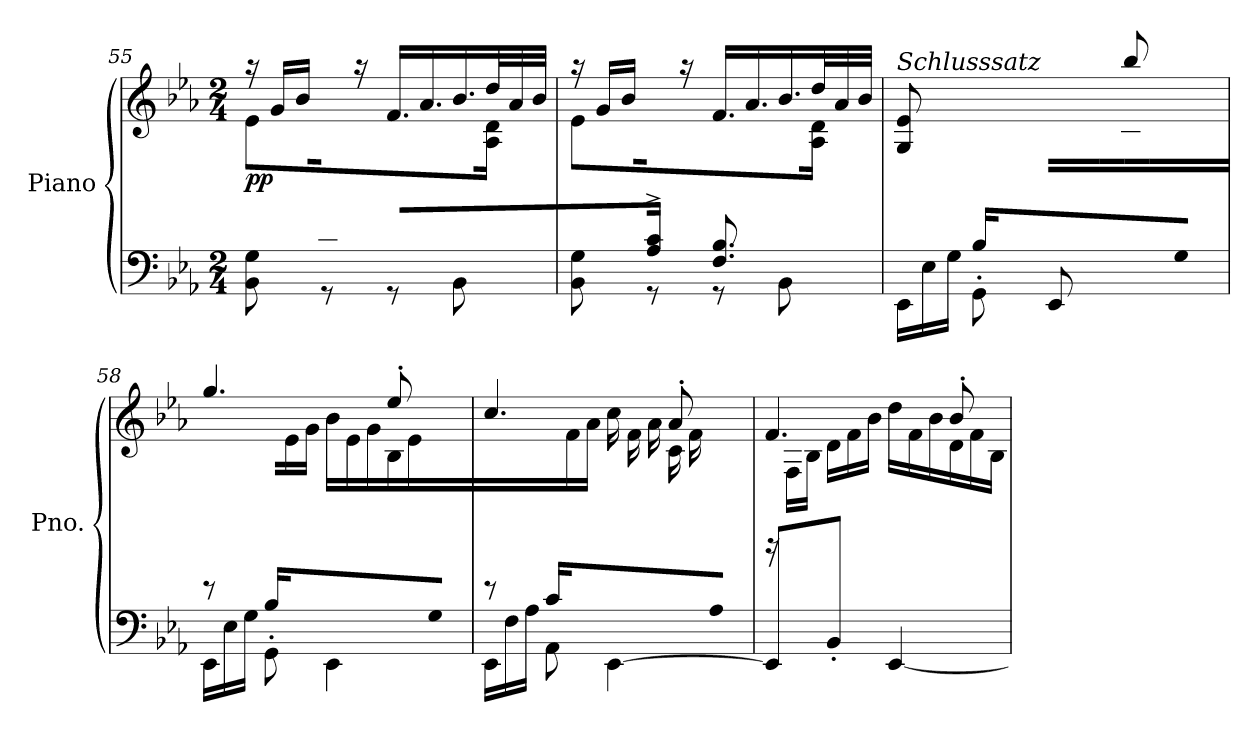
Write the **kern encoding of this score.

**kern	**kern	**dynam
*part1	*part1	*part1
*staff2	*staff1	*staff1/2
*I"Piano	*	*
*I'Pno.	*	*
!!LO:LB:g=z
*clefF4	*clefG2	*
*k[b-e-a-]	*k[b-e-a-]	*
*M2/4	*M2/4	*
=55	=55	=55
*^	*^	*
*	*	*	*Xtuplet	*
!	!	!	!	!LO:DY:b
8ryy	8BB-\ 8G\	8e-\L	24raa	pp
.	.	.	24g/LL	.
.	.	.	24b-/JJ	.
16A-/^ 16c/^Jk	8rGG	16ryy	8ryy	.
16ryy	.	16raa	.	.
8.F/ 8.B-/L	8rGG	8.ryy	24.f/LL	.
.	.	.	24.a-/	.
.	8BB-\	.	24.b-/	.
16ryy	.	16A-\ 16d\Jk	48dd/L	.
.	.	.	48a-/	.
.	.	.	48b-/JJJ	.
=56	=56	=56	=56	=56
8ryy	8BB-\ 8G\	8e-\L	24raa	.
.	.	.	24g/LL	.
.	.	.	24b-/JJ	.
16A-/^ 16c/^Jk	8rGG	16ryy	8ryy	.
16ryy	.	16raa	.	.
8.F/ 8.B-/L	8rGG	8.ryy	24.f/LL	.
.	.	.	24.a-/	.
.	8BB-\	.	24.b-/	.
16ryy	.	16A-\ 16d\Jk	48dd/L	.
.	.	.	48a-/	.
.	.	.	48b-/JJJ	.
=57	=57	=57	=57	=57
*	*Xtuplet	*	*	*
!	!	!LO:TX:a:i:t=Schlusssatz	!	!
8ryy	24EE-\LL	8G/ 8e-/	6ryy	.
.	24E-\	.	.	.
.	24G\JJ	.	.	.
8GG'\	24B-/LL	4ryy	.	.
.	24%7ryy	.	24e-\	.
.	.	.	24g\JJ	.
8EE-/	.	.	24b-\LL	.
.	.	.	24e-\	.
.	.	.	24g\	.
8ryy	.	8bb-/	24B-\	.
.	.	.	24e-\	.
.	24G/JJ	.	24ryy	.
!!LO:LB:g=z	!!
=58	=58	=58	=58	=58
8r	24EE-\LL	4.gg/	6ryy	.
.	24E-\	.	.	.
.	24G\JJ	.	.	.
8GG'\	24B-/LL	.	.	.
.	24%7ryy	.	24e-\	.
.	.	.	24g\JJ	.
4EE-\	.	.	24b-\LL	.
.	.	.	24e-\	.
.	.	.	24g\	.
.	.	8ee-'/	24B-\	.
.	.	.	24e-\	.
.	24G/JJ	.	24ryy	.
=59	=59	=59	=59	=59
8r	24EE-\LL	4.cc/	6ryy	.
.	24F\	.	.	.
.	24A-\JJ	.	.	.
8AA-\	24c/LL	.	.	.
.	24%7ryy	.	24f\	.
.	.	.	24a-\JJ	.
[4EE-\	.	.	24cc\LL	.
.	.	.	24f\	.
.	.	.	24a-\	.
.	.	8a-'/	24c\	.
.	.	.	24f\	.
.	24A-/JJ	.	24ryy	.
=60	=60	=60	=60	=60
8EE-/L]	24rff	4.f/	24ryy	.
.	24%11ryy	.	24F\LL	.
.	.	.	24B-\JJ	.
8BB-'/J	.	.	24d\LL	.
.	.	.	24f\	.
.	.	.	24b-\JJ	.
[4EE-/	.	.	24dd\LL	.
.	.	.	24f\	.
.	.	.	24b-\	.
.	.	8b-'/	24d\	.
.	.	.	24f\	.
.	.	.	24B-\JJ	.
*v	*v	*	*	*
*	*v	*v	*
=	=	=
*-	*-	*-
